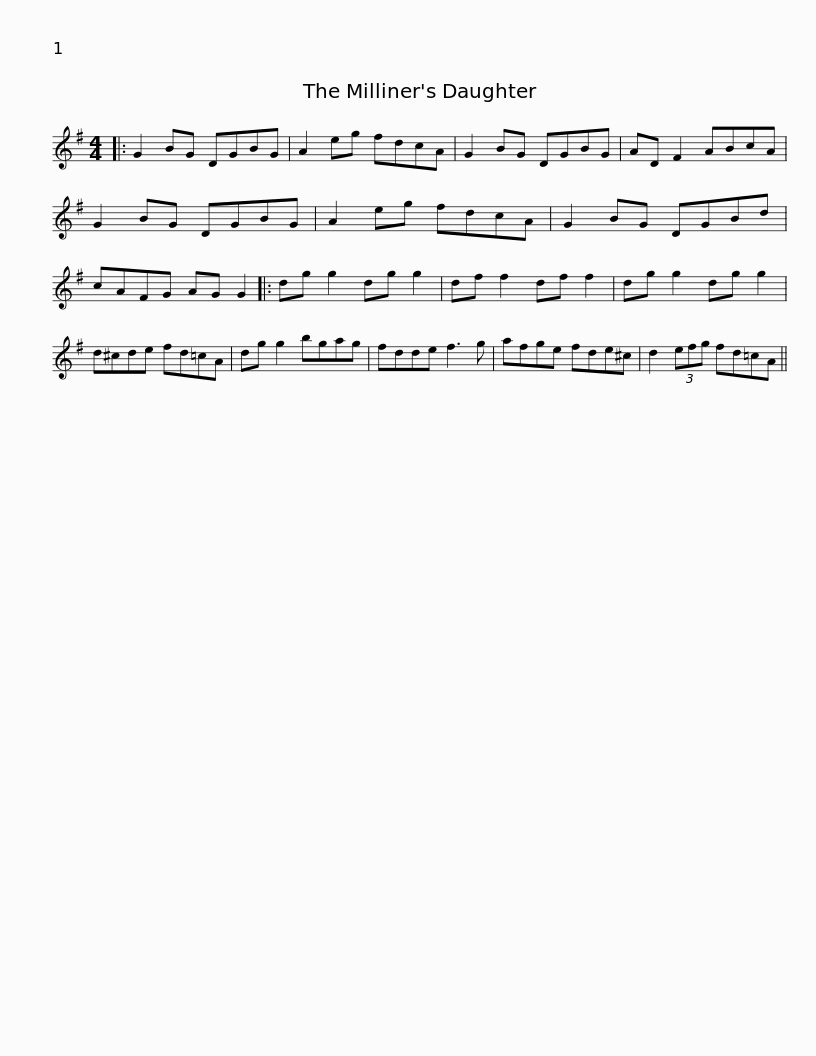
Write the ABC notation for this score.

X:1
L:1/8
M:4/4
I:linebreak $
K:G
V:1 treble
V:1
|: G2 BG DGBG | A2 eg fdcA | G2 BG DGBG | AD F2 ABcA | G2 BG DGBG | %5
 A2 eg fdcA |$ G2 BG DGBd | cAFG AG G2 |: dg g2 dg g2 | df f2 df f2 | %10
 dg g2 dg g2 | d^cde fd=cA |$ dg g2 bgag | fdde f3 g | afge fde^c | %15
 d2 (3efg fd=cA || %16
